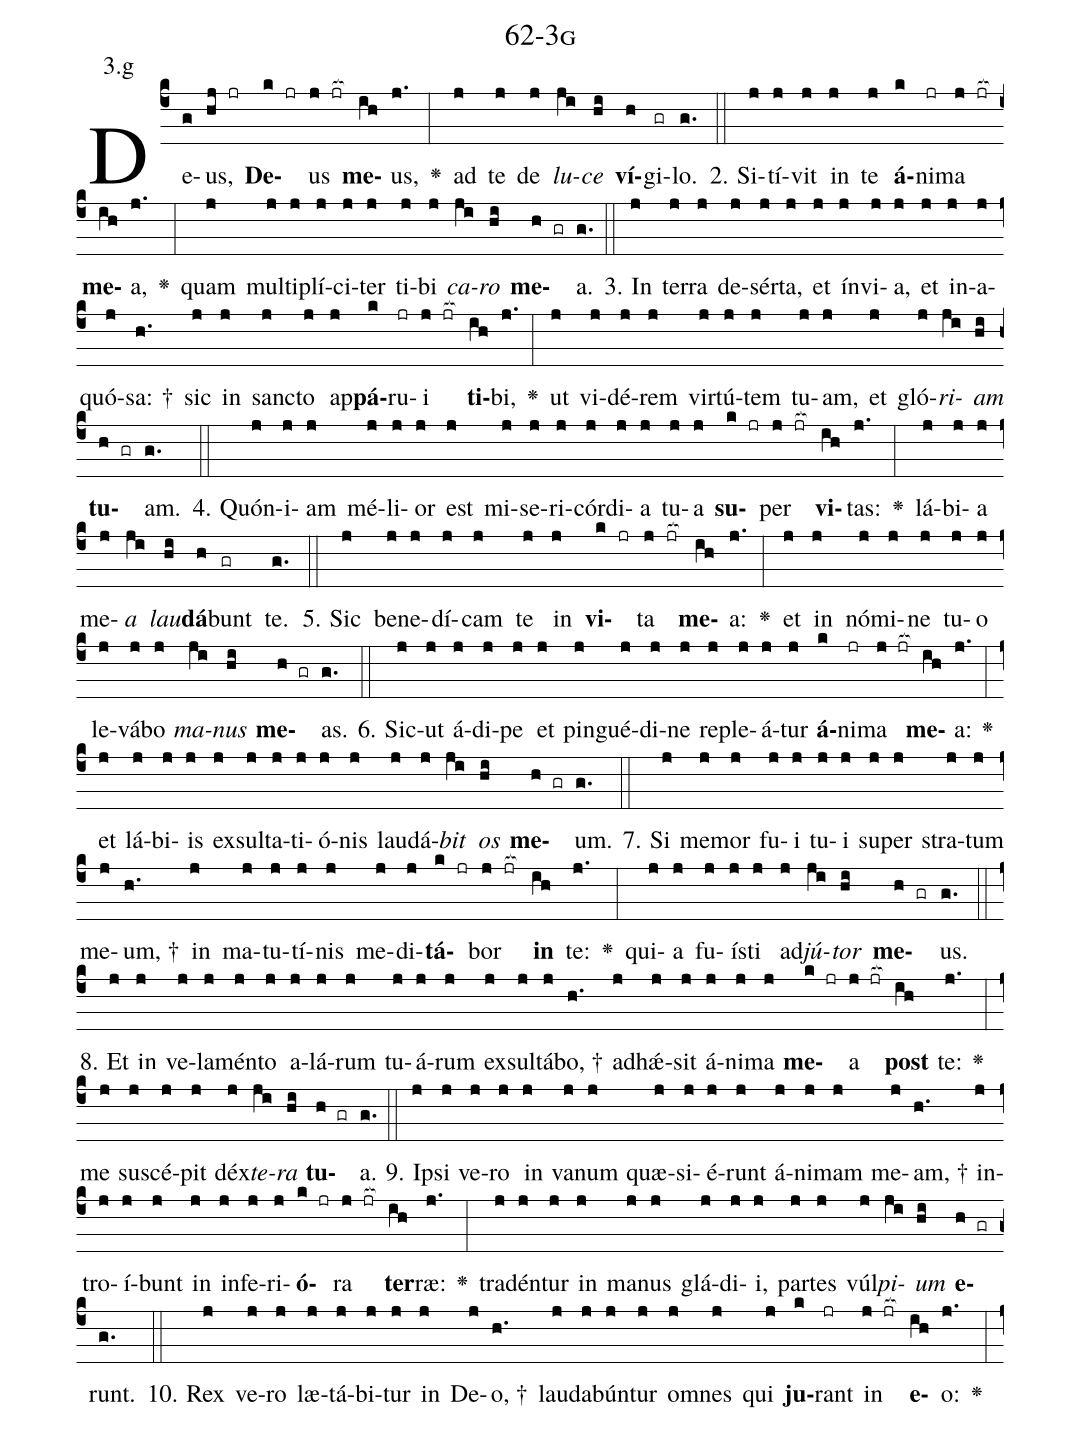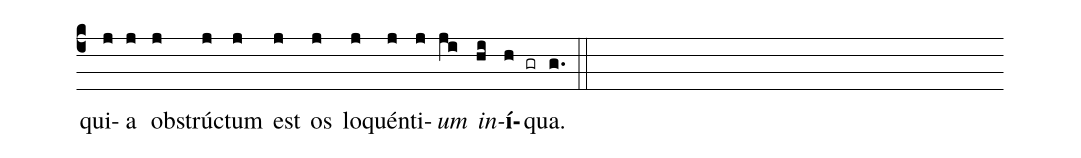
name: 62-3g;
annotation: 3.g;
%%
(c4)De(g)us,(hj jr) <b>De</b>(k jr)us(j jr[ocb:1{]) <b>me</b>(ih[ocb:0}])us,(j.) <v>\greheightstar</v>(:) ad(j) te(j) de(j) <i>lu</i>(ji)<i>ce</i>(hi) <b>ví</b>(h)gi(gr)lo.(g.) (::)
2. Si(j)tí(j)vit(j) in(j) te(j) <b>á</b>(k)ni(jr)ma(j jr[ocb:1{]) <b>me</b>(ih[ocb:0}])a,(j.) <v>\greheightstar</v>(:) quam(j) mul(j)ti(j)plí(j)ci(j)ter(j) ti(j)bi(j) <i>ca</i>(ji)<i>ro</i>(hi) <b>me</b>(h gr)a.(g.) (::)
3. In(j) ter(j)ra(j) de(j)sér(j)ta,(j) et(j) ín(j)vi(j)a,(j) et(j) in(j)a(j)quó(j)sa: †(h.) sic(j) in(j) sanc(j)to(j) ap(j)<b>pá</b>(k)ru(jr)i(j jr[ocb:1{]) <b>ti</b>(ih[ocb:0}])bi,(j.) <v>\greheightstar</v>(:) ut(j) vi(j)dé(j)rem(j) vir(j)tú(j)tem(j) tu(j)am,(j) et(j) gló(j)<i>ri</i>(ji)<i>am</i>(hi) <b>tu</b>(h gr)am.(g.) (::)
4. Quón(j)i(j)am(j) mé(j)li(j)or(j) est(j) mi(j)se(j)ri(j)cór(j)di(j)a(j) tu(j)a(j) <b>su</b>(k jr)per(j jr[ocb:1{]) <b>vi</b>(ih[ocb:0}])tas:(j.) <v>\greheightstar</v>(:) lá(j)bi(j)a(j) me(j)<i>a</i>(ji) <i>lau</i>(hi)<b>dá</b>(h)bunt(gr) te.(g.) (::)
5. Sic(j) be(j)ne(j)dí(j)cam(j) te(j) in(j) <b>vi</b>(k jr)ta(j jr[ocb:1{]) <b>me</b>(ih[ocb:0}])a:(j.) <v>\greheightstar</v>(:) et(j) in(j) nó(j)mi(j)ne(j) tu(j)o(j) le(j)vá(j)bo(j) <i>ma</i>(ji)<i>nus</i>(hi) <b>me</b>(h gr)as.(g.) (::)
6. Sic(j)ut(j) á(j)di(j)pe(j) et(j) pin(j)gué(j)di(j)ne(j) re(j)ple(j)á(j)tur(j) <b>á</b>(k)ni(jr)ma(j jr[ocb:1{]) <b>me</b>(ih[ocb:0}])a:(j.) <v>\greheightstar</v>(:) et(j) lá(j)bi(j)is(j) ex(j)sul(j)ta(j)ti(j)ó(j)nis(j) lau(j)dá(j)<i>bit</i>(ji) <i>os</i>(hi) <b>me</b>(h gr)um.(g.) (::)
7. Si(j) me(j)mor(j) fu(j)i(j) tu(j)i(j) su(j)per(j) stra(j)tum(j) me(j)um, †(h.) in(j) ma(j)tu(j)tí(j)nis(j) me(j)di(j)<b>tá</b>(k jr)bor(j jr[ocb:1{]) <b>in</b>(ih[ocb:0}]) te:(j.) <v>\greheightstar</v>(:) qui(j)a(j) fu(j)ís(j)ti(j) ad(j)<i>jú</i>(ji)<i>tor</i>(hi) <b>me</b>(h gr)us.(g.) (::)
8. Et(j) in(j) ve(j)la(j)mén(j)to(j) a(j)lá(j)rum(j) tu(j)á(j)rum(j) ex(j)sul(j)tá(j)bo, †(h.) ad(j)hǽ(j)sit(j) á(j)ni(j)ma(j) <b>me</b>(k jr)a(j jr[ocb:1{]) <b>post</b>(ih[ocb:0}]) te:(j.) <v>\greheightstar</v>(:) me(j) su(j)scé(j)pit(j) déx(j)<i>te</i>(ji)<i>ra</i>(hi) <b>tu</b>(h gr)a.(g.) (::)
9. Ip(j)si(j) ve(j)ro(j) in(j) va(j)num(j) quæ(j)si(j)é(j)runt(j) á(j)ni(j)mam(j) me(j)am, †(h.) in(j)tro(j)í(j)bunt(j) in(j) in(j)fe(j)ri(j)<b>ó</b>(k jr)ra(j jr[ocb:1{]) <b>ter</b>(ih[ocb:0}])ræ:(j.) <v>\greheightstar</v>(:) tra(j)dén(j)tur(j) in(j) ma(j)nus(j) glá(j)di(j)i,(j) par(j)tes(j) vúl(j)<i>pi</i>(ji)<i>um</i>(hi) <b>e</b>(h gr)runt.(g.) (::)
10. Rex(j) ve(j)ro(j) læ(j)tá(j)bi(j)tur(j) in(j) De(j)o, †(h.) lau(j)da(j)bún(j)tur(j) om(j)nes(j) qui(j) <b>ju</b>(k)rant(jr) in(j jr[ocb:1{]) <b>e</b>(ih[ocb:0}])o:(j.) <v>\greheightstar</v>(:) qui(j)a(j) ob(j)strúc(j)tum(j) est(j) os(j) lo(j)quén(j)ti(j)<i>um</i>(ji) <i>in</i>(hi)<b>í</b>(h gr)qua.(g.) (::)
